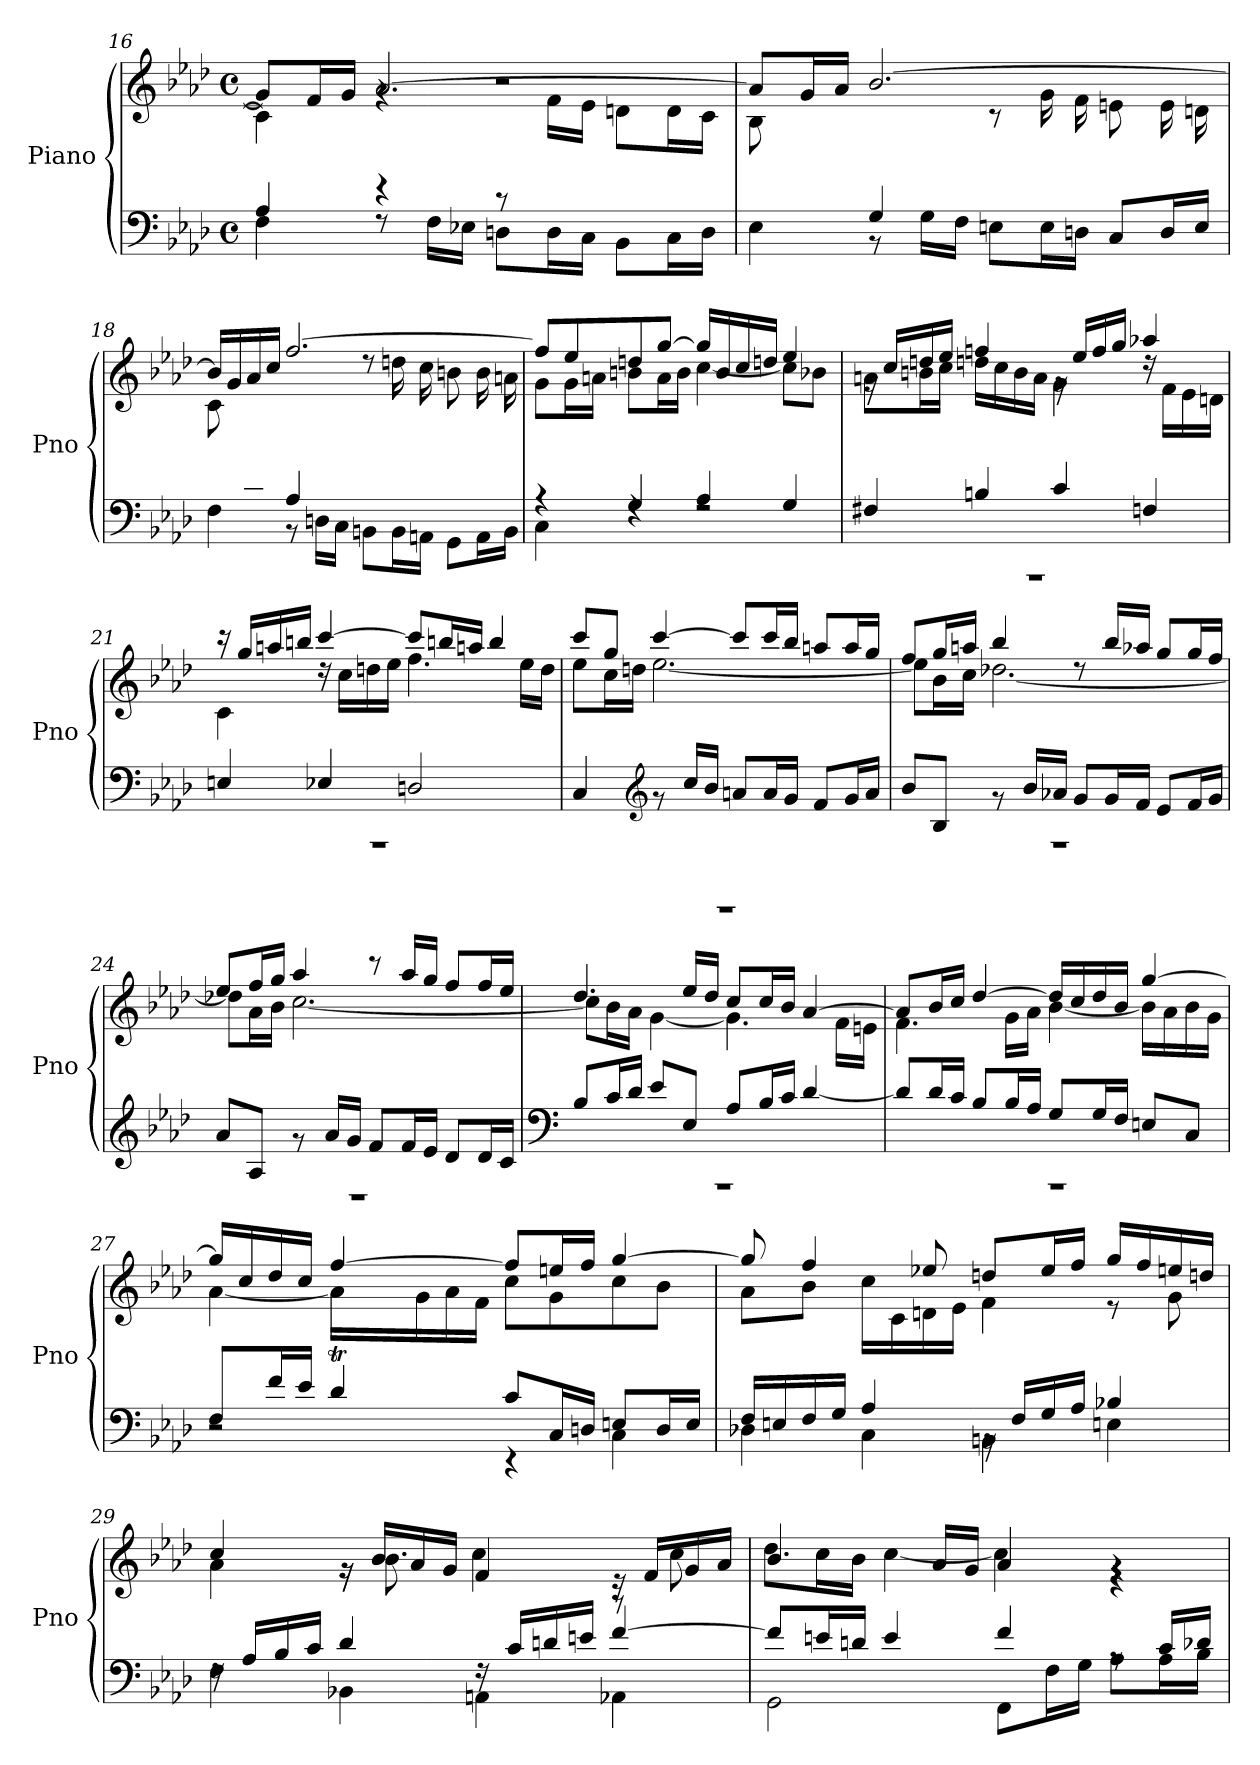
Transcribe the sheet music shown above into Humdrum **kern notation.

**kern	**kern
*part1	*part1
*staff2	*staff1
*I"Piano	*
*I'Pno	*
*clefF4	*clefG2
*k[b-e-a-d-]	*k[b-e-a-d-]
*M4/4	*M4/4
*met(c)	*met(c)
=16	=16
*^	*^
*	*	*	*^
4A-/	4F\	8g/L]	4c\]	2ryy
.	.	16f/L	.	.
.	.	16g/JJ	.	.
4r	8rF	[2.a-/	4rg	.
.	16F\LL	.	.	.
.	16E-X\JJ	.	.	.
8r	8Dn\L	.	2r	8ryy
4.ryy	16D\L	.	.	16f\LL
.	16C\JJ	.	.	16e-\JJ
.	8BB-\L	.	.	8dn\L
.	16C\L	.	.	16d\L
.	16D\JJ	.	.	16c\JJ
*	*	*	*v	*v
=17	=17	=17	=17
8ryy	4E-\	8a-/L]	8B-\L
16B-/L	.	16g/L	4.ryy
16A-/JJ	.	16a-/JJ	.
4G/	8rBB	[2.b-/	.
.	16G\LL	.	.
.	16F\JJ	.	.
2ryy	8En\L	.	8r
.	16E\L	.	16g\LL
.	16Dn\JJ	.	16f\JJ
.	8C/L	.	8en\L
.	16D/L	.	16e\L
.	16E/JJ	.	16dn\JJ
!!LO:LB:g=z	!!
=18	=18	=18	=18
8ryy	4F\	16b-/LL]	8c\L
.	.	16g/	.
16c/L	.	16a-/	4.ryy
16B-/JJ	.	16cc/JJ	.
4A-/	8rBB	[2.ff/	.
.	16Dn\LL	.	.
.	16C\JJ	.	.
2ryy	8BBn\L	.	8rdd
.	16BB\L	.	16ddn\LL
.	16AAn\JJ	.	16cc\JJ
.	8GG\L	.	8bn\L
.	16AA\L	.	16b\L
.	16BB\JJ	.	16an\JJ
=19	=19	=19	=19
4r	4C\	8ff/L]	8g\L
.	.	8ee-/	16g\L
.	.	.	16an\JJ
4G/	4rF	8ddn/	8bn\L
.	.	[8gg/J	16a\L
.	.	.	16b\JJ
4A-/	2rF	16gg/LL]	[4cc\
.	.	16b/	.
.	.	16cc/	.
.	.	16ddn/JJ	.
4G/	.	4ee-/	8cc\L]
.	.	.	8b-X\J
!!LO:LB:g=z	!!
=20	=20	=20	=20
1rAAA	4F#X/	16rg	8an\L
.	.	16cc/LL	.
.	.	16ddn/	16bn\L
.	.	16ee-/JJ	16cc\JJ
.	4Bn/	4ffn/	16ddn\LL
.	.	.	16cc\
.	.	.	16b\
.	.	.	16a\JJ
.	4c/	16rg	4g\
.	.	16ee-/LL	.
.	.	16ff/	.
.	.	16gg/JJ	.
.	4Fn/	4aa-X/	16rdd
.	.	.	16f\LL
.	.	.	16e-\
.	.	.	16dn\JJ
=21	=21	=21	=21
1rAAA	4En/	16r	4c\
.	.	16gg/LL	.
.	.	16aan/	.
.	.	16bbn/JJ	.
.	4E-X/	[4ccc/	16rdd
.	.	.	16cc\LL
.	.	.	16ddn\
.	.	.	16ee-\JJ
.	2Dn/	8ccc/L]	4.ff\
.	.	16bbn/L	.
.	.	16aan/JJ	.
.	.	4bb/	.
.	.	.	16ee-\LL
.	.	.	16dd\JJ
!!LO:LB:g=z	!!
=22	=22	=22	=22
1rCCCC	4C/	8ccc/L	8ee-\L
.	.	8gg/J	16cc\L
.	.	.	16ddn\JJ
*clefG2	*	*	*
.	8r	[4ccc/	[2.ee-\
.	16cc/LL	.	.
.	16b-/JJ	.	.
.	8an/L	8ccc/L]	.
.	16a/L	16ccc/L	.
.	16g/JJ	16bb-/JJ	.
.	8f/L	8aan/L	.
.	16g/L	16aa/L	.
.	16a/JJ	16gg/JJ	.
=23	=23	=23	=23
1rF	8b-/L	8ff/L	8ee-\L]
.	8B-/J	16gg/L	16b-\L
.	.	16aan/JJ	16cc\JJ
.	8rg	4bb-/	[2.dd-X\
.	16b-/LL	.	.
.	16a-X/JJ	.	.
.	8g/L	8rdd	.
.	16g/L	16bb-/LL	.
.	16f/JJ	16aa-X/JJ	.
.	8e-/L	8gg/L	.
.	16f/L	16gg/L	.
.	16g/JJ	16ff/JJ	.
=24	=24	=24	=24
1rD	8a-/L	8ee-/L	8dd-X\L]
.	8A-/J	16ff/L	16a-\L
.	.	16gg/JJ	16b-\JJ
.	8rg	4aa-/	[2.cc\
.	16a-/LL	.	.
.	16g/JJ	.	.
.	8f/L	8r	.
.	16f/L	16aa-/LL	.
.	16e-/JJ	16gg/JJ	.
.	8d-/L	8ff/L	.
.	16d-/L	16ff/L	.
.	16c/JJ	16ee-/JJ	.
!!LO:LB:g=z	!!
=25	=25	=25	=25
*clefF4	*	*	*
1rAAA	8B-/L	4.dd-/	8cc\L]
.	16c/L	.	16b-\L
.	16d-/JJ	.	16a-\JJ
.	8e-/L	.	[4g\
.	8E-/J	16ee-/LL	.
.	.	16dd-/JJ	.
.	8A-/L	8cc/L	4.g\]
.	16B-/L	16cc/L	.
.	16c/JJ	16b-/JJ	.
.	[4d-/	[4a-/	.
.	.	.	16f\LL
.	.	.	16en\JJ
=26	=26	=26	=26
1rAAA	8d-/L]	8a-/L]	4.f\
.	16d-/L	16b-/L	.
.	16c/JJ	16cc/JJ	.
.	8B-/L	[4dd-/	.
.	16B-/L	.	16g\LL
.	16A-/JJ	.	16a-\JJ
.	8G/L	16dd-/LL]	[4b-\
.	.	16cc/	.
.	16G/L	16dd-/	.
.	16F/JJ	16b-/JJ	.
.	8En/L	[4gg/	16b-\LL]
.	.	.	16a-\
.	8C/J	.	16b-\
.	.	.	16g\JJ
!!LO:PB:g=z
=27	=27	=27	=27
*	*^	*	*^
8F/L	2r	4ryy	16gg/LL]	[4a-\	4ryy
.	.	.	16cc/	.	.
16f/L	.	.	16dd-/	.	.
16e-/JJ	.	.	16cc/JJ	.	.
4d-T/	.	64e-yy	[4ff/	16a-\LL]	4ryy
.	.	64d-yy	.	.	.
.	.	64e-yy	.	.	.
.	.	[64d-yy	.	.	.
.	.	8.d-yy]	.	16g\	.
.	.	.	.	16a-\	.
.	.	.	.	16f\JJ	.
8c/L	4r	2ryy	8ff/L]	8cc\L	2ryy
16C/L	.	.	16een/L	8g\	.
16Dn/JJ	.	.	16ff/JJ	.	.
8En/L	4C\	.	[4gg/	8cc\	.
16D/L	.	.	.	8b-\J	.
16E/JJ	.	.	.	.	.
*	*v	*v	*	*	*
*	*	*	*v	*v
=28	=28	=28	=28
16F/LL	4D-X\	8gg/]	8a-\L
16En/	.	.	.
16F/	.	4ff/	8b-\J
16G/JJ	.	.	.
4A-/	4C\	.	16cc\LL
.	.	.	16c\
.	.	8ee-X/	16dn\
.	.	.	16e-\JJ
16rBB	4BBn\	8ddn/L	4f\
16F/LL	.	.	.
16G/	.	16ee-/L	.
16A-/JJ	.	16ff/JJ	.
4B-X/	4En\	16gg/LL	8r
.	.	16ff/	.
.	.	16een/	8g\
.	.	16ddn/JJ	.
!!LO:LB:g=z	!!
=29	=29	=29	=29
16rF	4F\	4cc/	4a-\
16A-/LL	.	.	.
16B-/	.	.	.
16c/JJ	.	.	.
4d-/	4BB-X\	16rg	16r
.	.	16b-/LL	8.b-\
.	.	16a-/	.
.	.	16g/JJ	.
16rF	4AAn\	4f/	4cc\
16c/LL	.	.	.
16dn/	.	.	.
16en/JJ	.	.	.
[4f/	4AA-X\	16re	8r
.	.	16f/LL	.
.	.	16g/	8cc\
.	.	16a-/JJ	.
!!LO:LB:g=z	!!
=30	=30	=30	=30
8f/L]	2GG\	4.b-/	8dd-\L
16en/L	.	.	16cc\L
16dn/JJ	.	.	16b-\JJ
4e/	.	.	[4cc\
.	.	16a-/LL	.
.	.	16g/JJ	.
4f/	8FF\L	4a-/	4cc\]
.	16F\L	.	.
.	16G\JJ	.	.
8rA	8A-\L	4rg	4r
16c/LL	16A-\L	.	.
16d-X/JJ	16B-\JJ	.	.
*v	*v	*	*
*	*v	*v
=	=
*-	*-
